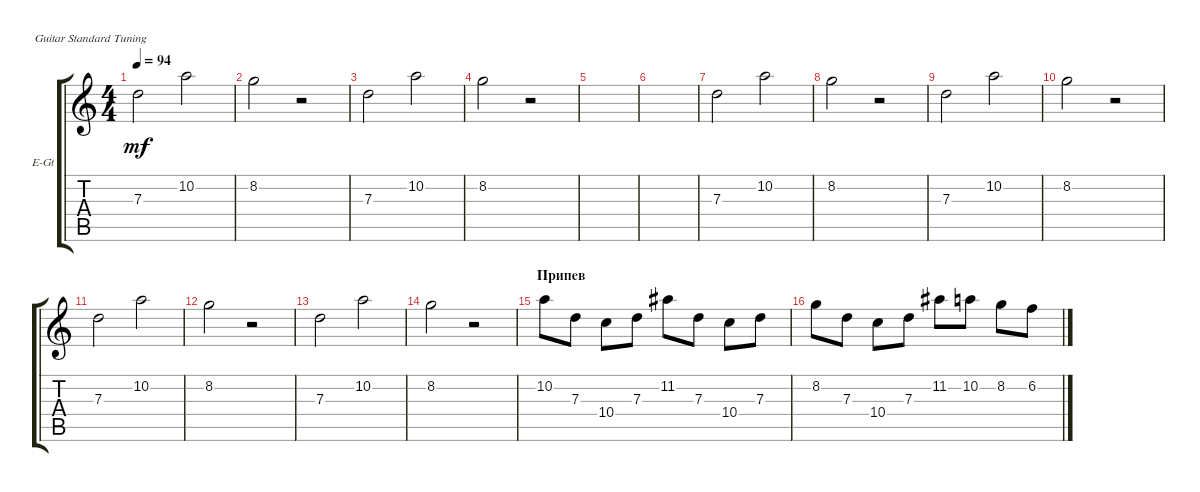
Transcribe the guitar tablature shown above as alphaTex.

\defaultSystemsLayout 4
\bracketExtendMode groupsimilarinstruments
\firstSystemTrackNameOrientation horizontal
\otherSystemsTrackNameOrientation horizontal
\track ("Electric Guitar" "E-Gt") {instrument electricguitarclean}
\staff {score tabs}
\tuning (E4 B3 G3 D3 A2 E2)
\ts (4 4)
\tempo 94
\clef g2
\ks c
7.3.2{dy mf} 10.2.2 |
8.2.2 r.2 |
7.3.2 10.2.2 |
8.2.2 r.2 |
|
|
7.3.2 10.2.2 |
8.2.2 r.2 |
7.3.2 10.2.2 |
8.2.2 r.2 |
7.3.2 10.2.2 |
8.2.2 r.2 |
7.3.2 10.2.2 |
8.2.2 r.2 |
\section ("" "Припев")
10.2.8 7.3.8 10.4.8 7.3.8 11.2.8 7.3.8 10.4.8 7.3.8 |
8.2.8 7.3.8 10.4.8 7.3.8 11.2.8 10.2.8 8.2.8 6.2.8
